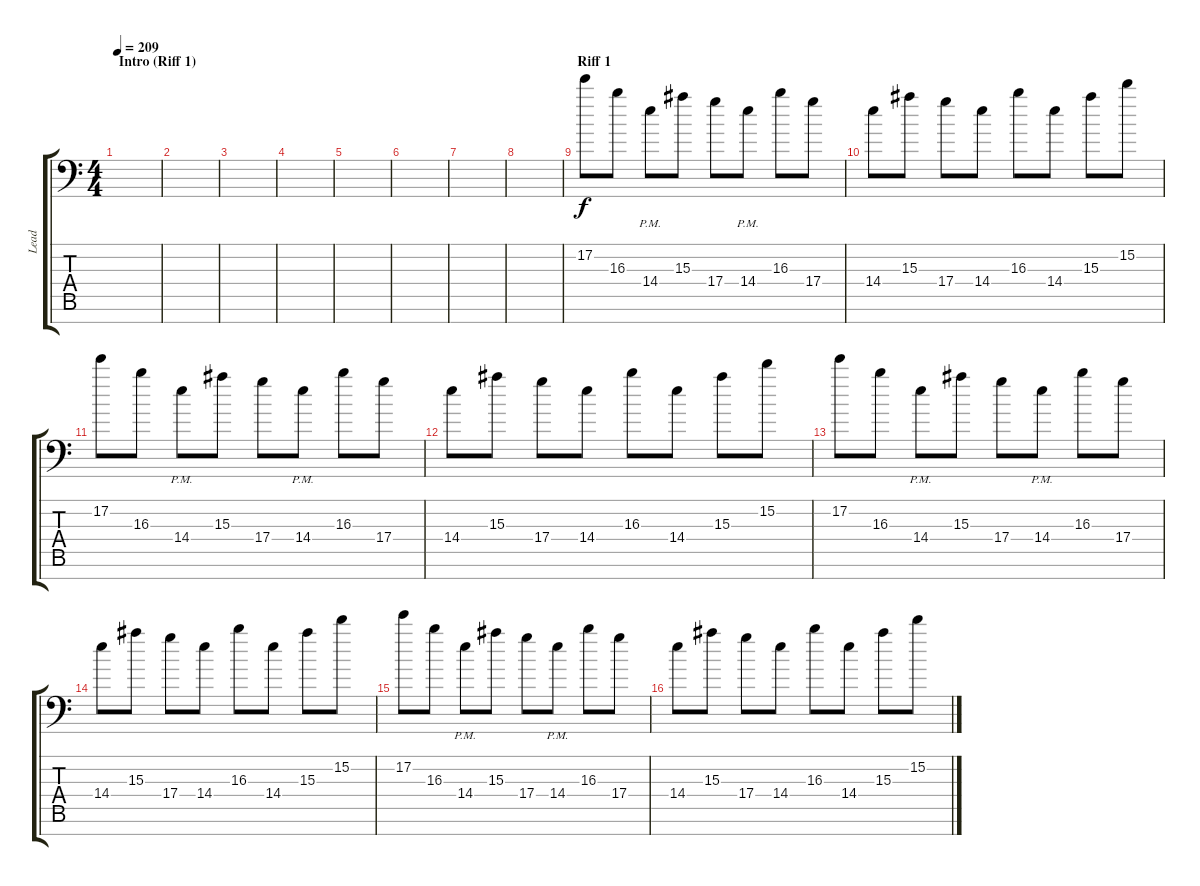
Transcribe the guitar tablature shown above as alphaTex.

\track ("Lead" "Lead") {instrument distortionguitar}
\staff {score tabs}
\tuning (E4 B3 G3 D3 A2 E2 C-1) {hide}
\ts (4 4)
\section ("" "Intro (Riff 1)")
\tempo 209
\clef f4
\ks c
|
|
|
|
|
|
|
|
\section ("" "Riff 1")
17.2.8 16.3.8 14.4{pm}.8 15.3.8 17.4.8 14.4{pm}.8 16.3.8 17.4.8 |
14.4.8 15.3.8 17.4.8 14.4.8 16.3.8 14.4.8 15.3.8 15.2.8 |
17.2.8 16.3.8 14.4{pm}.8 15.3.8 17.4.8 14.4{pm}.8 16.3.8 17.4.8 |
14.4.8 15.3.8 17.4.8 14.4.8 16.3.8 14.4.8 15.3.8 15.2.8 |
17.2.8 16.3.8 14.4{pm}.8 15.3.8 17.4.8 14.4{pm}.8 16.3.8 17.4.8 |
14.4.8 15.3.8 17.4.8 14.4.8 16.3.8 14.4.8 15.3.8 15.2.8 |
17.2.8 16.3.8 14.4{pm}.8 15.3.8 17.4.8 14.4{pm}.8 16.3.8 17.4.8 |
14.4.8 15.3.8 17.4.8 14.4.8 16.3.8 14.4.8 15.3.8 15.2.8
